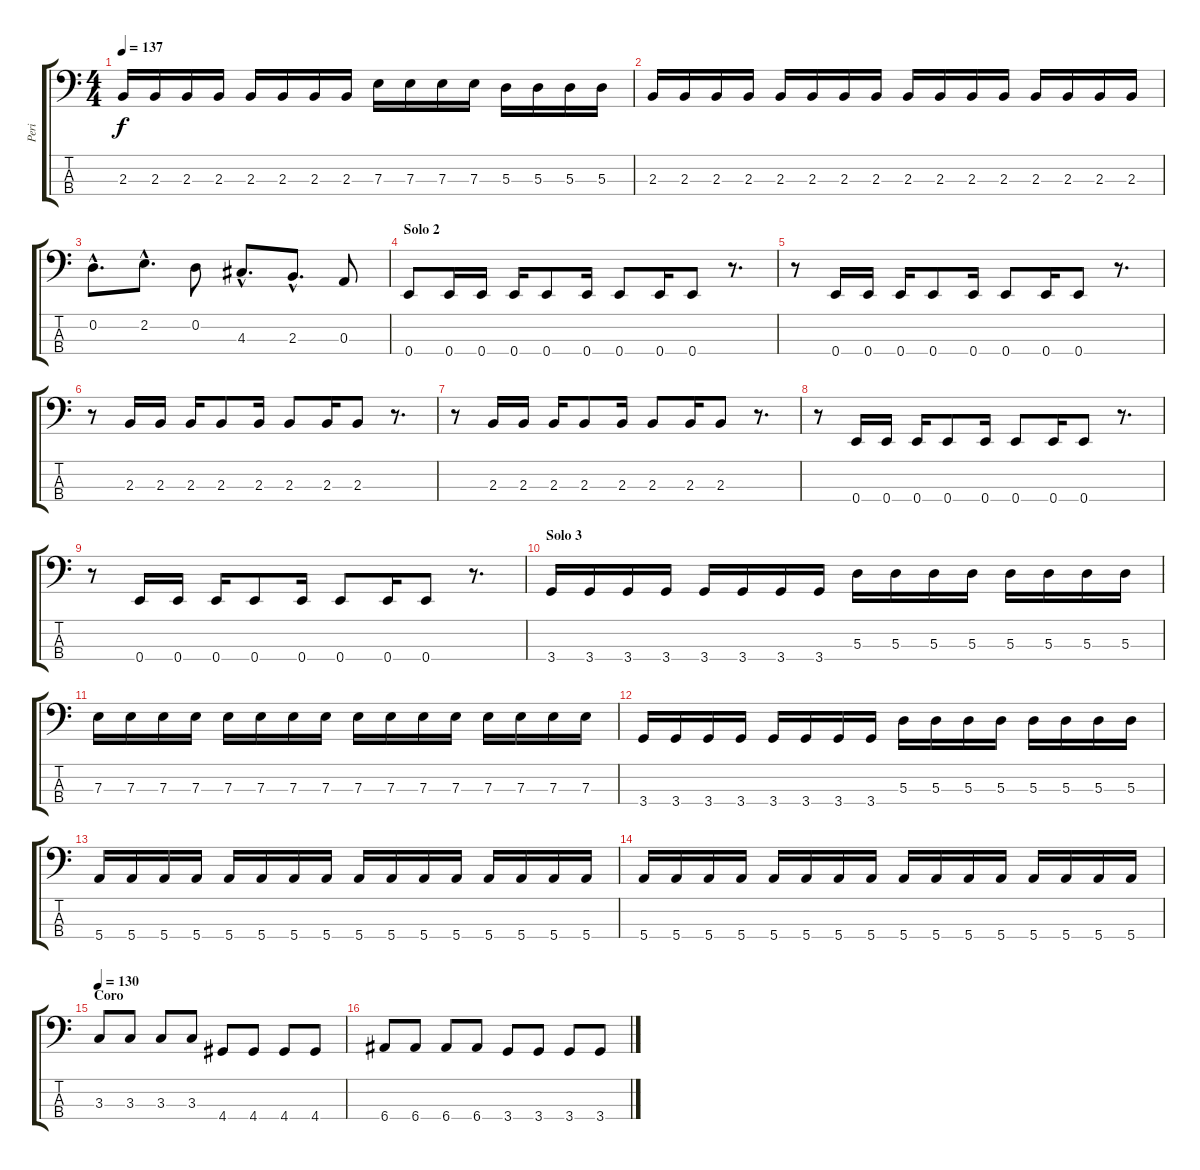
\track ("Peri" "Peri") {instrument electricbassfinger}
\staff {score tabs}
\tuning (G2 D2 A1 E1) {hide}
\ts (4 4)
\tempo 137
\clef f4
\ks c
2.3.16{dy f} 2.3.16 2.3.16 2.3.16 2.3.16 2.3.16 2.3.16 2.3.16 7.3.16 7.3.16 7.3.16 7.3.16 5.3.16 5.3.16 5.3.16 5.3.16 |
2.3.16 2.3.16 2.3.16 2.3.16 2.3.16 2.3.16 2.3.16 2.3.16 2.3.16 2.3.16 2.3.16 2.3.16 2.3.16 2.3.16 2.3.16 2.3.16 |
0.2{hac}.8{d} 2.2{hac}.8{d} 0.2.8 4.3{hac}.8{d} 2.3{hac}.8{d} 0.3.8 |
\section ("" "Solo 2")
0.4.8 0.4.16 0.4.16 0.4.16 0.4.8 0.4.16 0.4.8 0.4.16 0.4.8 r.8{d} |
r.8 0.4.16 0.4.16 0.4.16 0.4.8 0.4.16 0.4.8 0.4.16 0.4.8 r.8{d} |
r.8 2.3.16 2.3.16 2.3.16 2.3.8 2.3.16 2.3.8 2.3.16 2.3.8 r.8{d} |
r.8 2.3.16 2.3.16 2.3.16 2.3.8 2.3.16 2.3.8 2.3.16 2.3.8 r.8{d} |
r.8 0.4.16 0.4.16 0.4.16 0.4.8 0.4.16 0.4.8 0.4.16 0.4.8 r.8{d} |
r.8 0.4.16 0.4.16 0.4.16 0.4.8 0.4.16 0.4.8 0.4.16 0.4.8 r.8{d} |
\section ("" "Solo 3")
3.4.16 3.4.16 3.4.16 3.4.16 3.4.16 3.4.16 3.4.16 3.4.16 5.3.16 5.3.16 5.3.16 5.3.16 5.3.16 5.3.16 5.3.16 5.3.16 |
7.3.16 7.3.16 7.3.16 7.3.16 7.3.16 7.3.16 7.3.16 7.3.16 7.3.16 7.3.16 7.3.16 7.3.16 7.3.16 7.3.16 7.3.16 7.3.16 |
3.4.16 3.4.16 3.4.16 3.4.16 3.4.16 3.4.16 3.4.16 3.4.16 5.3.16 5.3.16 5.3.16 5.3.16 5.3.16 5.3.16 5.3.16 5.3.16 |
5.4.16 5.4.16 5.4.16 5.4.16 5.4.16 5.4.16 5.4.16 5.4.16 5.4.16 5.4.16 5.4.16 5.4.16 5.4.16 5.4.16 5.4.16 5.4.16 |
5.4.16 5.4.16 5.4.16 5.4.16 5.4.16 5.4.16 5.4.16 5.4.16 5.4.16 5.4.16 5.4.16 5.4.16 5.4.16 5.4.16 5.4.16 5.4.16 |
\section ("" "Coro")
\tempo 130
3.3.8 3.3.8 3.3.8 3.3.8 4.4.8 4.4.8 4.4.8 4.4.8 |
6.4.8 6.4.8 6.4.8 6.4.8 3.4.8 3.4.8 3.4.8 3.4.8
